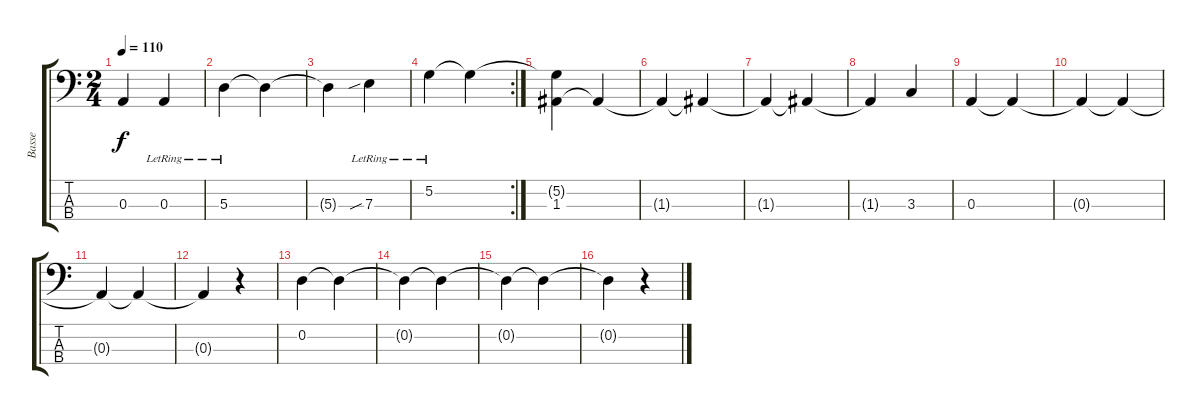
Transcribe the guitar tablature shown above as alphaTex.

\track ("Basse" "Basse") {instrument electricbassfinger}
\staff {score tabs}
\tuning (G2 D2 A1 D1) {hide}
\ts (2 4)
\tempo 110
\clef f4
\ks c
0.3{t}.4{dy f} 0.3{lr}.4 |
5.3{lr}.4 5.3{t}.4 |
5.3{t}.4 7.3{sib lr}.4 |
\rc 2
5.2{lr}.4 5.2{t}.4 |
(5.2{t} 1.3).4 1.3{t}.4 |
1.3{t}.4 1.3{t}.4 |
1.3{t}.4 1.3{t}.4 |
1.3{t}.4 3.3.4 |
0.3.4 0.3{t}.4 |
0.3{t}.4 0.3{t}.4 |
0.3{t}.4 0.3{t}.4 |
0.3{t}.4 r.4 |
0.2.4 0.2{t}.4 |
0.2{t}.4 0.2{t}.4 |
0.2{t}.4 0.2{t}.4 |
0.2{t}.4 r.4
